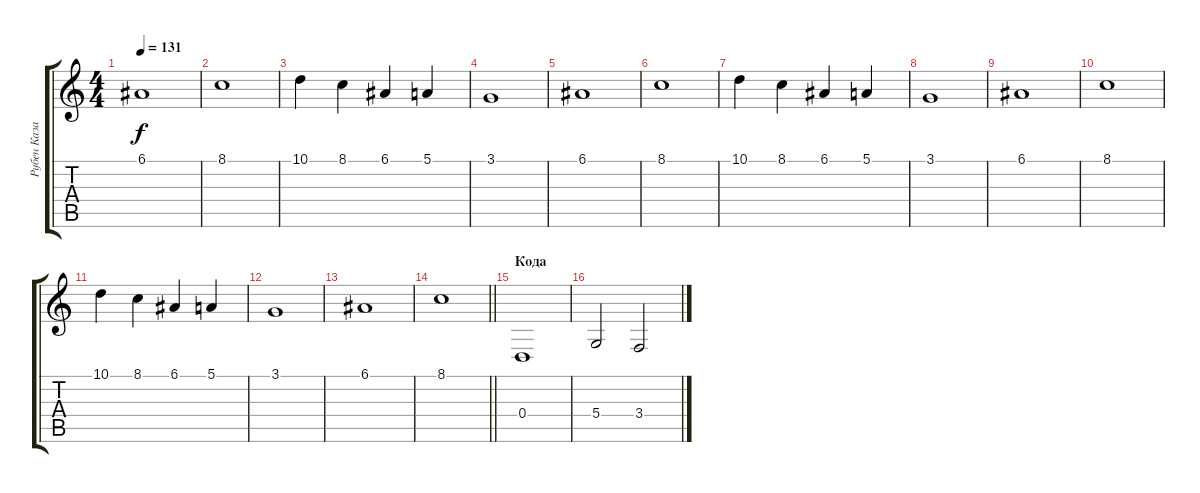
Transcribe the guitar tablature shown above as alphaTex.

\track ("Рубен Казарьян" "Рубен Каза") {instrument synthstrings1}
\staff {score tabs}
\tuning (E4 B3 G3 D3 A2 E2) {hide}
\ts (4 4)
\tempo 131
\clef g2
\ks c
6.1.1{dy f} |
8.1.1 |
10.1.4 8.1.4 6.1.4 5.1.4 |
3.1.1 |
6.1.1 |
8.1.1 |
10.1.4 8.1.4 6.1.4 5.1.4 |
3.1.1 |
6.1.1 |
8.1.1 |
10.1.4 8.1.4 6.1.4 5.1.4 |
3.1.1 |
6.1.1 |
\barLineRight lightlight
8.1.1 |
\section ("" "Кода")
0.4.1 |
5.4.2 3.4.2
